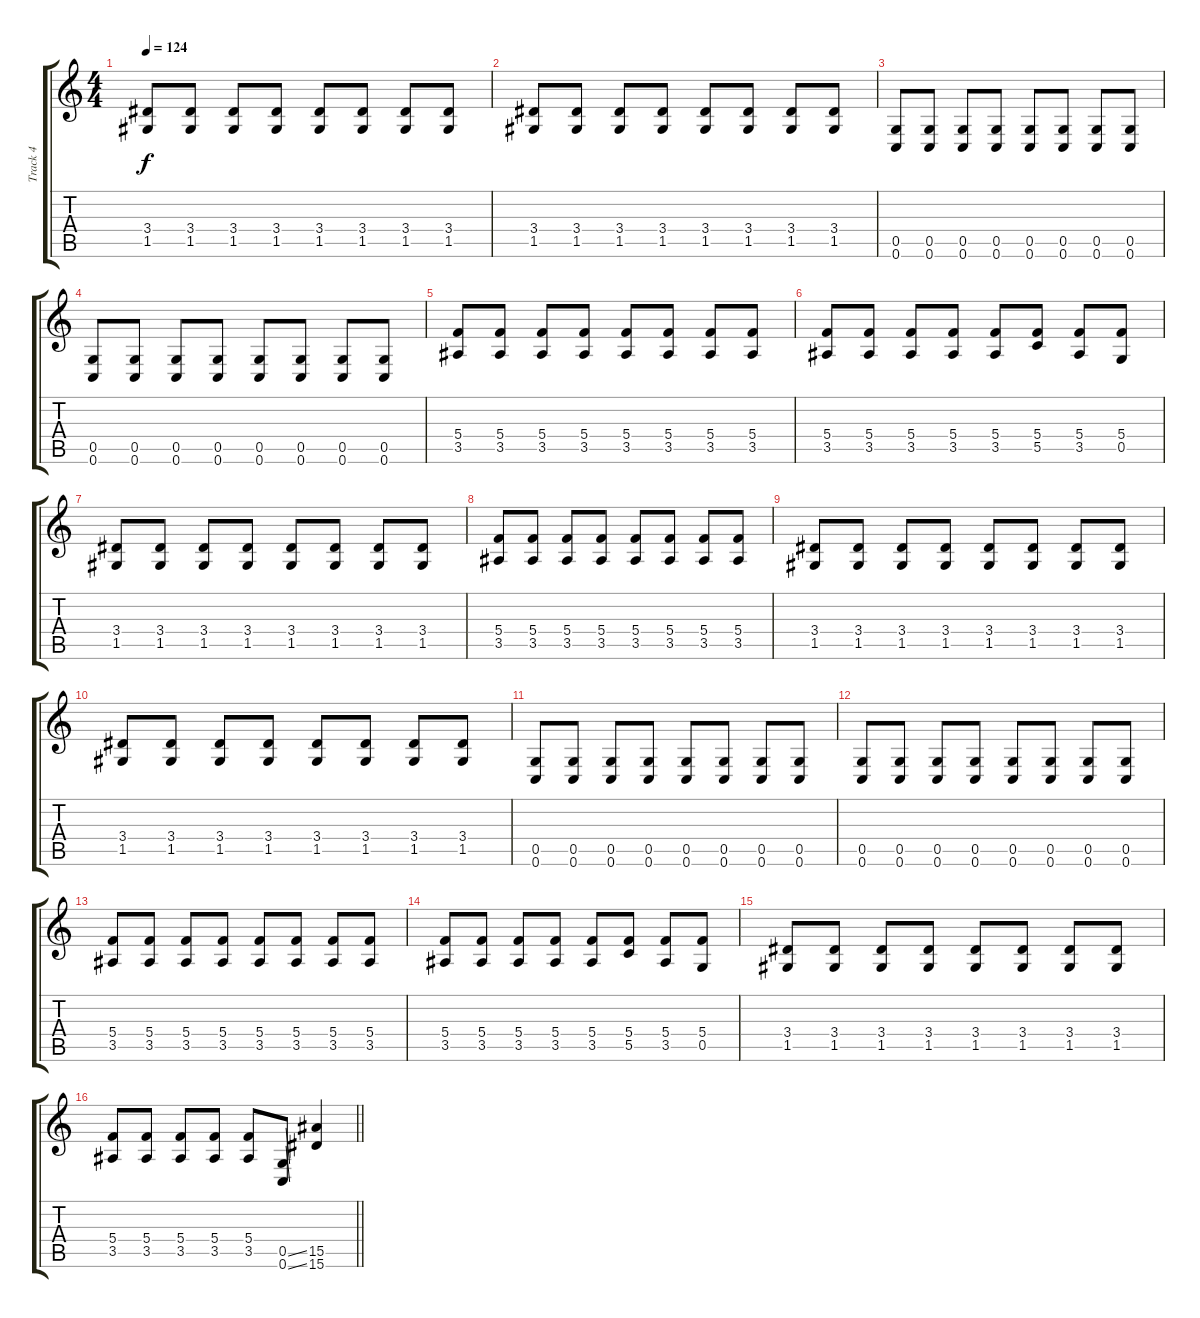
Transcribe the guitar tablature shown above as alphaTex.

\track ("Track 4" "Track 4") {instrument distortionguitar}
\staff {score tabs}
\tuning (D4 A3 F3 C3 G2 C2) {hide}
\ts (4 4)
\tempo 124
\clef g2
\ks c
(3.4 1.5).8{dy f balance 3} (3.4 1.5).8 (3.4 1.5).8 (3.4 1.5).8 (3.4 1.5).8 (3.4 1.5).8 (3.4 1.5).8 (3.4 1.5).8 |
(3.4 1.5).8 (3.4 1.5).8 (3.4 1.5).8 (3.4 1.5).8 (3.4 1.5).8 (3.4 1.5).8 (3.4 1.5).8 (3.4 1.5).8 |
(0.5 0.6).8 (0.5 0.6).8 (0.5 0.6).8 (0.5 0.6).8 (0.5 0.6).8 (0.5 0.6).8 (0.5 0.6).8 (0.5 0.6).8 |
(0.5 0.6).8 (0.5 0.6).8 (0.5 0.6).8 (0.5 0.6).8 (0.5 0.6).8 (0.5 0.6).8 (0.5 0.6).8 (0.5 0.6).8 |
(5.4 3.5).8 (5.4 3.5).8 (5.4 3.5).8 (5.4 3.5).8 (5.4 3.5).8 (5.4 3.5).8 (5.4 3.5).8 (5.4 3.5).8 |
(5.4 3.5).8 (5.4 3.5).8 (5.4 3.5).8 (5.4 3.5).8 (5.4 3.5).8 (5.4 5.5).8 (5.4 3.5).8 (5.4 0.5).8 |
(3.4 1.5).8 (3.4 1.5).8 (3.4 1.5).8 (3.4 1.5).8 (3.4 1.5).8 (3.4 1.5).8 (3.4 1.5).8 (3.4 1.5).8 |
(5.4 3.5).8 (5.4 3.5).8 (5.4 3.5).8 (5.4 3.5).8 (5.4 3.5).8 (5.4 3.5).8 (5.4 3.5).8 (5.4 3.5).8 |
(3.4 1.5).8 (3.4 1.5).8 (3.4 1.5).8 (3.4 1.5).8 (3.4 1.5).8 (3.4 1.5).8 (3.4 1.5).8 (3.4 1.5).8 |
(3.4 1.5).8 (3.4 1.5).8 (3.4 1.5).8 (3.4 1.5).8 (3.4 1.5).8 (3.4 1.5).8 (3.4 1.5).8 (3.4 1.5).8 |
(0.5 0.6).8 (0.5 0.6).8 (0.5 0.6).8 (0.5 0.6).8 (0.5 0.6).8 (0.5 0.6).8 (0.5 0.6).8 (0.5 0.6).8 |
(0.5 0.6).8 (0.5 0.6).8 (0.5 0.6).8 (0.5 0.6).8 (0.5 0.6).8 (0.5 0.6).8 (0.5 0.6).8 (0.5 0.6).8 |
(5.4 3.5).8 (5.4 3.5).8 (5.4 3.5).8 (5.4 3.5).8 (5.4 3.5).8 (5.4 3.5).8 (5.4 3.5).8 (5.4 3.5).8 |
(5.4 3.5).8 (5.4 3.5).8 (5.4 3.5).8 (5.4 3.5).8 (5.4 3.5).8 (5.4 5.5).8 (5.4 3.5).8 (5.4 0.5).8 |
(3.4 1.5).8 (3.4 1.5).8 (3.4 1.5).8 (3.4 1.5).8 (3.4 1.5).8 (3.4 1.5).8 (3.4 1.5).8 (3.4 1.5).8 |
\barLineRight lightlight
(5.4 3.5).8 (5.4 3.5).8 (5.4 3.5).8 (5.4 3.5).8 (5.4 3.5).8 (0.5{ss} 0.6{ss}).8 (15.5{ss} 15.6{ss}).4
